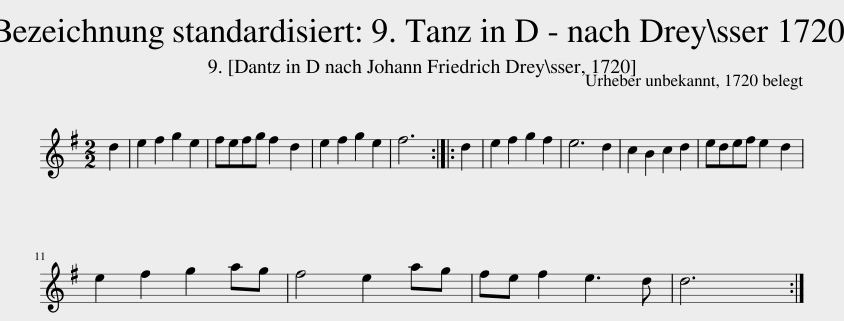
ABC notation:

X:1
L:1/8
M:2/2
I:linebreak $
K:G
V:1 treble
V:1
 d2 | e2 f2 g2 e2 | fefg f2 d2 | e2 f2 g2 e2 | f6 :: %5
 d2 | e2 f2 g2 f2 | e6 d2 | c2 B2 c2 d2 | edef e2 d2 |$ %10
 e2 f2 g2 ag | f4 e2 ag | fe f2 e3 d | d6 :| %14
